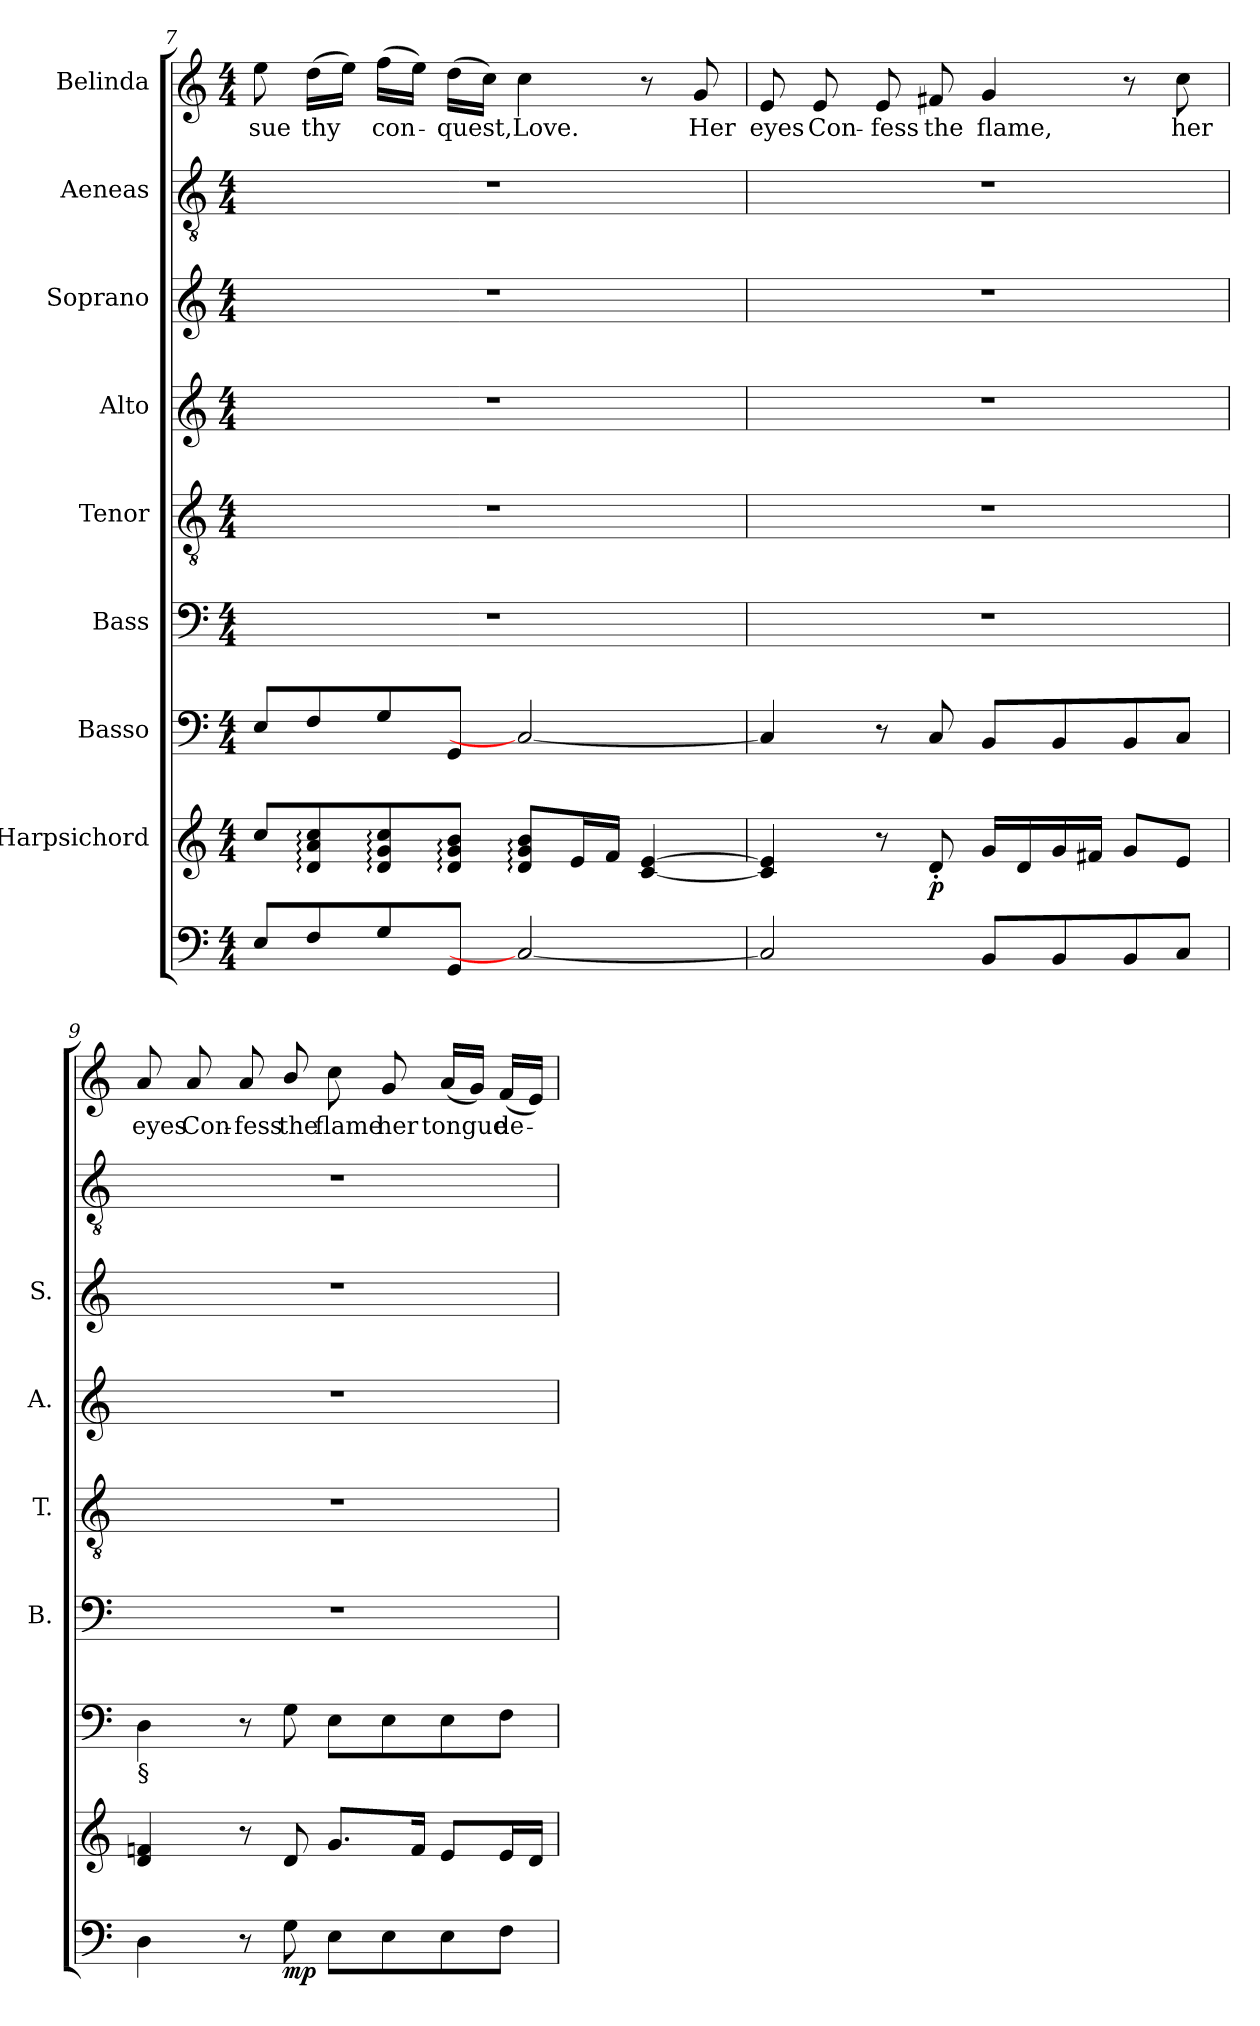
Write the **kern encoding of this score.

**kern	**dynam	**kern	**dynam	**kern	**kern	**kern	**kern	**kern	**kern	**kern	**text
*part9	*part9	*part8	*part8	*part7	*part6	*part5	*part4	*part3	*part2	*part1	*part1
*staff9	*staff9	*staff8	*staff8	*staff7	*staff6	*staff5	*staff4	*staff3	*staff2	*staff1	*staff1
*	*	*I"Harpsichord	*	*I"Basso	*I"Bass	*I"Tenor	*I"Alto	*I"Soprano	*I"Aeneas	*I"Belinda	*
*	*	*	*	*	*I'B.	*I'T.	*I'A.	*I'S.	*	*	*
*clefF4	*	*clefG2	*	*clefF4	*clefF4	*clefGv2	*clefG2	*clefG2	*clefGv2	*clefG2	*
*	*	*	*	*	*	*ITrd7c12	*	*	*ITrd-7c-12	*	*
*k[]	*	*k[]	*	*k[]	*k[]	*k[]	*k[]	*k[]	*k[]	*k[]	*
*C:	*	*C:	*	*C:	*C:	*C:	*C:	*C:	*C:	*C:	*
*M4/4	*	*M4/4	*	*M4/4	*M4/4	*M4/4	*M4/4	*M4/4	*M4/4	*M4/4	*
=7	=7	=7	=7	=7	=7	=7	=7	=7	=7	=7	=7
!	!	!	!	!	!	!	!	!	!	!	!LO:LY:b:color=#000000
8Ei/L	.	8cci/L	.	8Ei/L	1r	1r	1r	1r	1r	8eei\	-sue
!	!	!	!	!	!	!	!	!	!	!	!LO:LY:b:color=#000000
8Fi/	.	8di/: 8ai: 8cci:	.	8Fi/	.	.	.	.	.	(16ddi\LL	thy
.	.	.	.	.	.	.	.	.	.	16eei\JJ)	.
!	!	!	!	!	!	!	!	!	!	!	!LO:LY:b:color=#000000
8Gi/	.	8di/: 8gi: 8cci:	.	8Gi/	.	.	.	.	.	(16ffi\LL	con-
.	.	.	.	.	.	.	.	.	.	16eei\JJ)	.
!	!	!	!	!	!	!	!	!	!	!	!LO:LY:b:color=#000000
8GGi/J	.	8di/: 8gi: 8bi:J	.	8GGi/J	.	.	.	.	.	(16ddi\LL	-quest,
.	.	.	.	.	.	.	.	.	.	16cci\JJ)	.
!	!	!	!	!	!	!	!	!	!	!	!LO:LY:b:color=#000000
2Ci/_	.	8di/: 8gi: 8bi:L	.	2Ci/_	.	.	.	.	.	4cci\	Love.
.	.	16ei/L	.	.	.	.	.	.	.	.	.
.	.	16fi/JJ	.	.	.	.	.	.	.	.	.
.	.	[4ci/ [4ei	.	.	.	.	.	.	.	8r	.
!	!	!	!	!	!	!	!	!	!	!	!LO:LY:b:color=#000000
.	.	.	.	.	.	.	.	.	.	8gi/	Her
!!LO:LB:g=z
=8	=8	=8	=8	=8	=8	=8	=8	=8	=8	=8	=8
!	!	!	!	!	!	!	!	!	!	!	!LO:LY:b:color=#000000
2Ci/]	.	4ci/] 4ei]	.	4Ci/]	1r	1r	1r	1r	1r	8ei/	eyes
!	!	!	!	!	!	!	!	!	!	!	!LO:LY:b:color=#000000
.	.	.	.	.	.	.	.	.	.	8ei/	Con-
!	!	!	!	!	!	!	!	!	!	!	!LO:LY:b:color=#000000
.	.	8r	.	8r	.	.	.	.	.	8ei/	-fess
!	!	!	!	!	!	!	!	!	!	!	!LO:LY:b:color=#000000
.	.	8d'i/	p	8Ci/	.	.	.	.	.	8f#Xi/	the
!	!	!	!	!	!	!	!	!	!	!	!LO:LY:b:color=#000000
8BBi/L	.	16gi/LL	.	8BBi/L	.	.	.	.	.	4gi/	flame,
.	.	16di/	.	.	.	.	.	.	.	.	.
8BBi/	.	16gi/	.	8BBi/	.	.	.	.	.	.	.
.	.	16f#Xi/JJ	.	.	.	.	.	.	.	.	.
8BBi/	.	8gi/L	.	8BBi/	.	.	.	.	.	8r	.
!	!	!	!	!	!	!	!	!	!	!	!LO:LY:b:color=#000000
8Ci/J	.	8ei/J	.	8Ci/J	.	.	.	.	.	8cci\	her
=9	=9	=9	=9	=9	=9	=9	=9	=9	=9	=9	=9
!	!	!	!	!LO:TX:b:t=§	!	!	!	!	!	!	!
!	!	!	!	!	!	!	!	!	!	!	!LO:LY:b:color=#000000
4Di\	.	4di/ 4fni	.	4Di\	1r	1r	1r	1r	1r	8ai/	eyes
!	!	!	!	!	!	!	!	!	!	!	!LO:LY:b:color=#000000
.	.	.	.	.	.	.	.	.	.	8ai/	Con-
!	!	!	!	!	!	!	!	!	!	!	!LO:LY:b:color=#000000
8r	.	8r	.	8r	.	.	.	.	.	8ai/	-fess
!	!	!	!	!	!	!	!	!	!	!	!LO:LY:b:color=#000000
8Gi\	mp	8di/	.	8Gi\	.	.	.	.	.	8bi/	the
!	!	!	!	!	!	!	!	!	!	!	!LO:LY:b:color=#000000
8Ei\L	.	8.gi/L	.	8Ei\L	.	.	.	.	.	8cci\	flame
!	!	!	!	!	!	!	!	!	!	!	!LO:LY:b:color=#000000
8Ei\	.	.	.	8Ei\	.	.	.	.	.	8gi/	her
.	.	16fi/Jk	.	.	.	.	.	.	.	.	.
!	!	!	!	!	!	!	!	!	!	!	!LO:LY:b:color=#000000
8Ei\	.	8ei/L	.	8Ei\	.	.	.	.	.	(16ai/LL	tongue
.	.	.	.	.	.	.	.	.	.	16gi/JJ)	.
!	!	!	!	!	!	!	!	!	!	!	!LO:LY:b:color=#000000
8Fi\J	.	16ei/L	.	8Fi\J	.	.	.	.	.	(16fi/LL	de-
.	.	16di/JJ	.	.	.	.	.	.	.	16ei/JJ)	.
=	=	=	=	=	=	=	=	=	=	=	=
*-	*-	*-	*-	*-	*-	*-	*-	*-	*-	*-	*-
